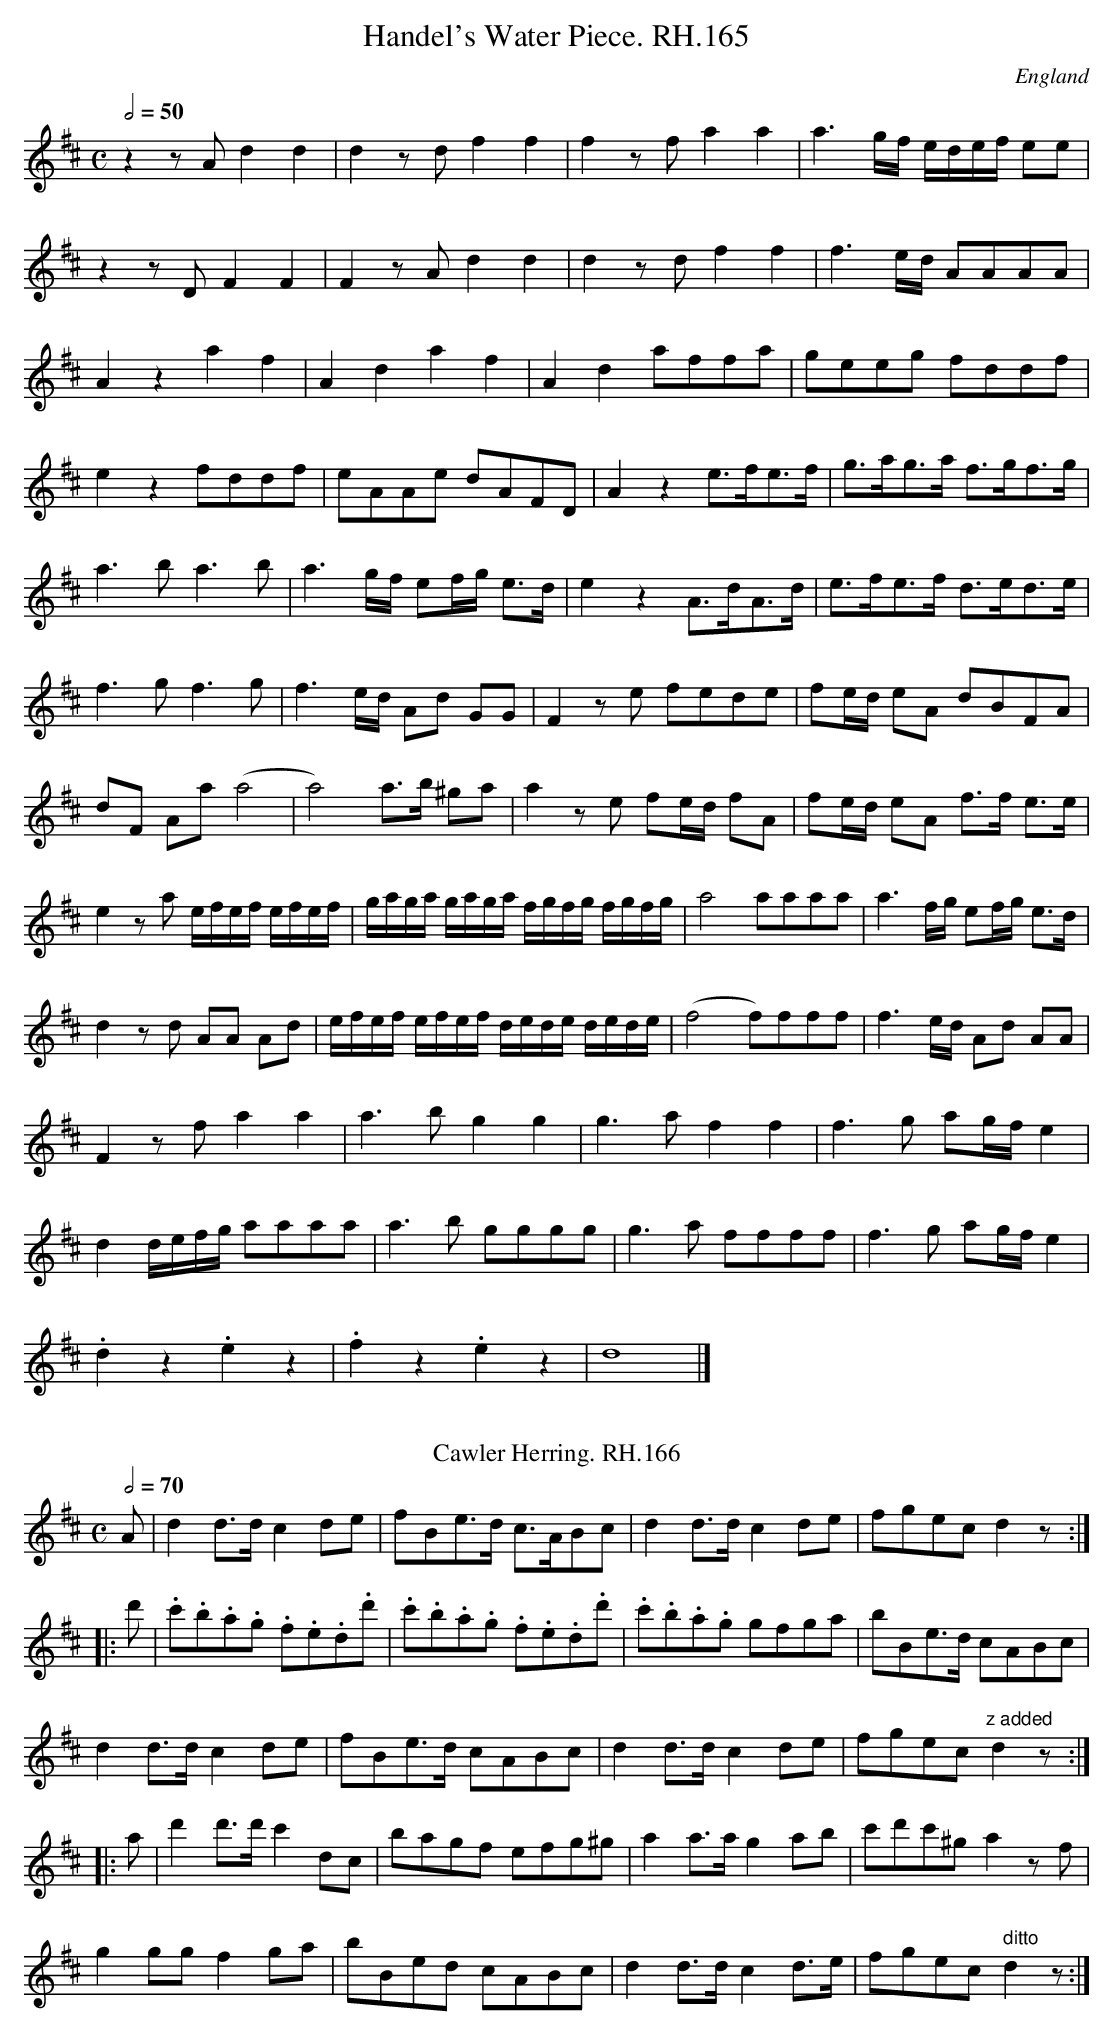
X:1
T:Handel's Water Piece. RH.165
O:England
M:C
L:1/8
Q:2/4=50
K:D
z2zAd2d2|d2zdf2f2|\
f2zfa2a2|a3g/f/ e/d/e/f/ ee|!
z2zDF2F2|F2zAd2d2|d2zdf2f2|f3e/d/ AAAA|!
A2z2a2f2|A2d2a2f2|A2d2affa|geeg fddf|!
e2z2fddf|eAAe dAFD|A2z2e>fe>f|g>ag>a f>gf>g|!
a3ba3b|a3g/f/ ef/g/ e>d|e2z2A>dA>d|\
e>fe>f d>ed>e|!
f3gf3g|f3e/d/ Ad GG|F2ze fede|fe/d/ eA dBFA|!
dF Aa(a4|a4)a>b ^ga|a2ze fe/d/ fA|fe/d/ eA f>f e>e|!
e2za e/f/e/f/ e/f/e/f/|g/a/g/a/ g/a/g/a/ f/g/f/g/ f/g/f/g/|\
a4aaaa|a3f/g/ ef/g/ e>d|!
d2zd AA Ad|e/f/e/f/ e/f/e/f/ d/e/d/e/ d/e/d/e/|\
(f4f)fff|f3e/d/ Ad AA|!
F2zfa2a2|a3bg2g2|g3af2f2|f3g ag/f/e2|!
d2d/e/f/g/ aaaa|a3b gggg|g3a ffff|f3g ag/f/e2|!
.d2z2.e2z2|.f2z2.e2z2|d8|]
T:Cawler Herring. RH.166
O:England
C:by Nathaniel Gow
M:C
L:1/8
Q:2/4=70
K:D
A|d2d>dc2de|fBe>d c>ABc|\
d2d>dc2de|fgecd2z:|!
|:d'|.c'.b.a.g .f.e.d.d'|.c'.b.a.g .f.e.d.d'|\
.c'.b.a.g gfga|bBe>d cABc|!
d2d>dc2de|fBe>d cABc|\
d2d>dc2de|fgec"z added"d2z:|!
|:a|d'2d'>d'c'2dc|bagf efg^g|\
a2a>ag2ab|c'd'c'^ga2zf|!
g2ggf2ga|bBed cABc|\
d2d>dc2d>e|fgec" ditto"d2z:|
